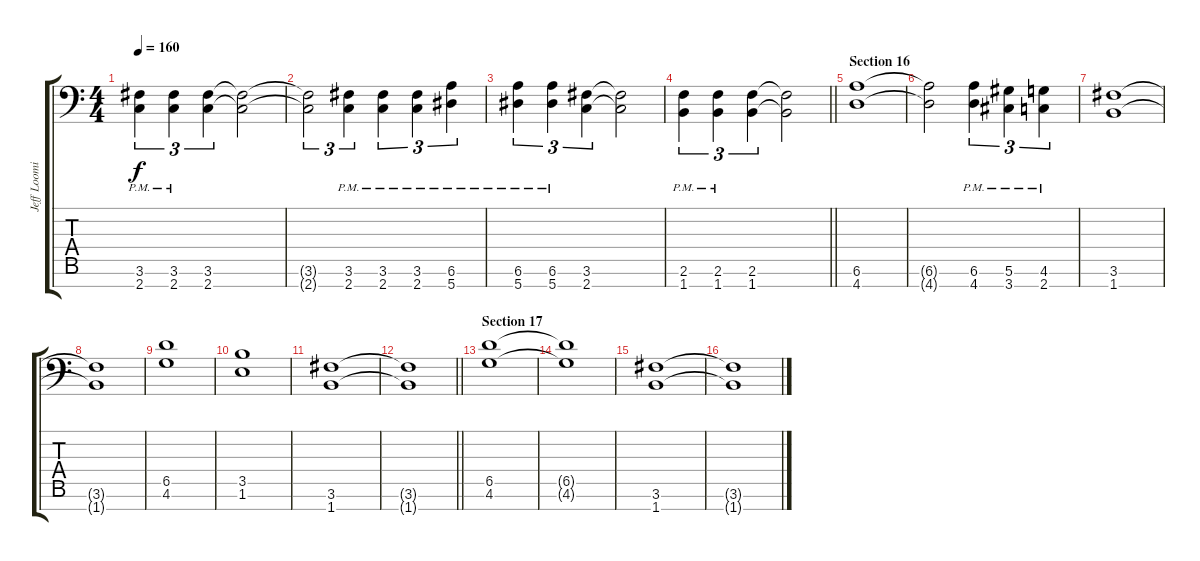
\track ("Jeff Loomis - rhythm guitar (right)" "Jeff Loomi") {instrument distortionguitar}
\staff {score tabs}
\tuning (Eb4 Bb3 Gb3 Db3 Ab2 Eb2 Bb1) {hide}
\ts (4 4)
\tempo 160
\clef f4
\ks c
(3.6{pm} 2.7{pm}).4{tu (3 2) dy f} (3.6{pm} 2.7{pm}).4{tu (3 2)} (3.6 2.7).4{tu (3 2)} (3.6{t} 2.7{t}).2 |
(3.6{t} 2.7{t}).2{tu (3 2)} (3.6{pm} 2.7{pm}).4{tu (3 2)} (3.6{pm} 2.7{pm}).4{tu (3 2)} (3.6{pm} 2.7{pm}).4{tu (3 2)} (6.6{pm} 5.7{pm}).4{tu (3 2)} |
(6.6{pm} 5.7{pm}).4{tu (3 2)} (6.6{pm} 5.7{pm}).4{tu (3 2)} (3.6 2.7).4{tu (3 2)} (3.6{t} 2.7{t}).2 |
\barLineRight lightlight
(2.6{pm} 1.7{pm}).4{tu (3 2)} (2.6{pm} 1.7{pm}).4{tu (3 2)} (2.6 1.7).4{tu (3 2)} (2.6{t} 1.7{t}).2 |
\section ("" "Section 16")
(6.6 4.7).1 |
(6.6{t} 4.7{t}).2 (6.6{pm} 4.7{pm}).4{tu (3 2)} (5.6{pm} 3.7{pm}).4{tu (3 2)} (4.6{pm} 2.7{pm}).4{tu (3 2)} |
(3.6 1.7).1 |
(3.6{t} 1.7{t}).1 |
(6.5 4.6).1 |
(3.5 1.6).1 |
(3.6 1.7).1 |
\barLineRight lightlight
(3.6{t} 1.7{t}).1 |
\section ("" "Section 17")
(6.5 4.6).1 |
(6.5{t} 4.6{t}).1 |
(3.6 1.7).1 |
(3.6{t} 1.7{t}).1
